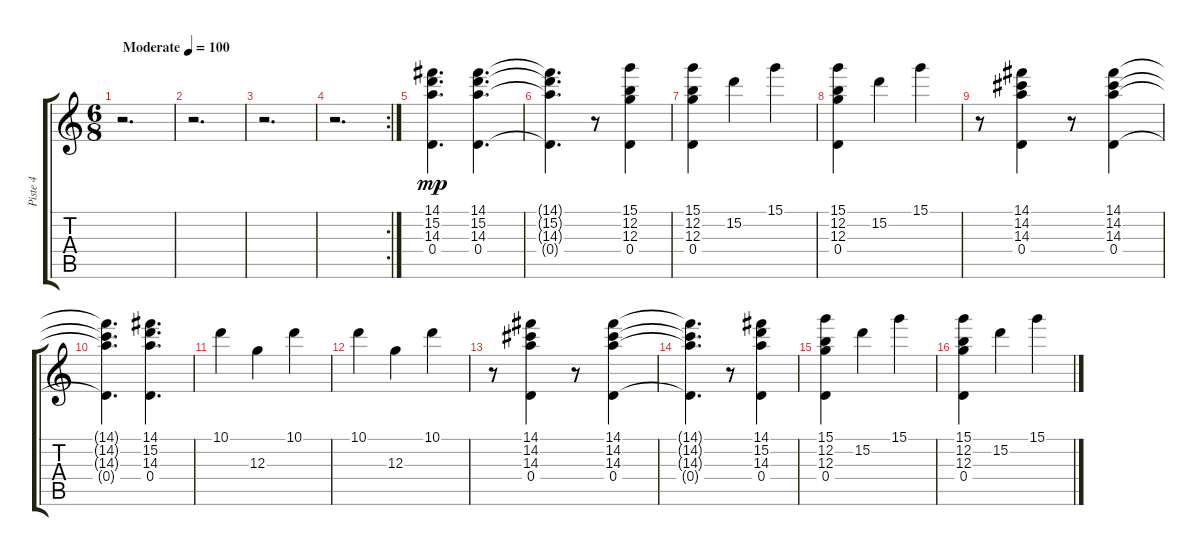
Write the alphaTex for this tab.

\track ("Piste 4" "Piste 4") {instrument acousticguitarnylon}
\staff {score tabs}
\tuning (E4 B3 G3 D3 A2 E2) {hide}
\ts (6 8)
\tempo (100 "Moderate")
\clef g2
\ks c
r.2{d dy mp instrument acousticguitarnylon} |
r.2{d} |
r.2{d} |
\rc 2
r.2{d} |
(14.1 15.2 14.3 0.4).4{d} (14.1 15.2 14.3 0.4).4{d} |
(14.1{t} 15.2{t} 14.3{t} 0.4{t}).4{d} r.8 (15.1 12.2 12.3 0.4).4 |
(15.1 12.2 12.3 0.4).4 15.2.4 15.1.4 |
(15.1 12.2 12.3 0.4).4 15.2.4 15.1.4 |
r.8 (14.1 14.2 14.3 0.4).4 r.8 (14.1 14.2 14.3 0.4).4 |
(14.1{t} 14.2{t} 14.3{t} 0.4{t}).4{d} (14.1 15.2 14.3 0.4).4{d} |
10.1.4 12.3.4 10.1.4 |
10.1.4 12.3.4 10.1.4 |
r.8 (14.1 14.2 14.3 0.4).4 r.8 (14.1 14.2 14.3 0.4).4 |
(14.1{t} 14.2{t} 14.3{t} 0.4{t}).4{d} r.8 (14.1 15.2 14.3 0.4).4 |
(15.1 12.2 12.3 0.4).4 15.2.4 15.1.4 |
(15.1 12.2 12.3 0.4).4 15.2.4 15.1.4
